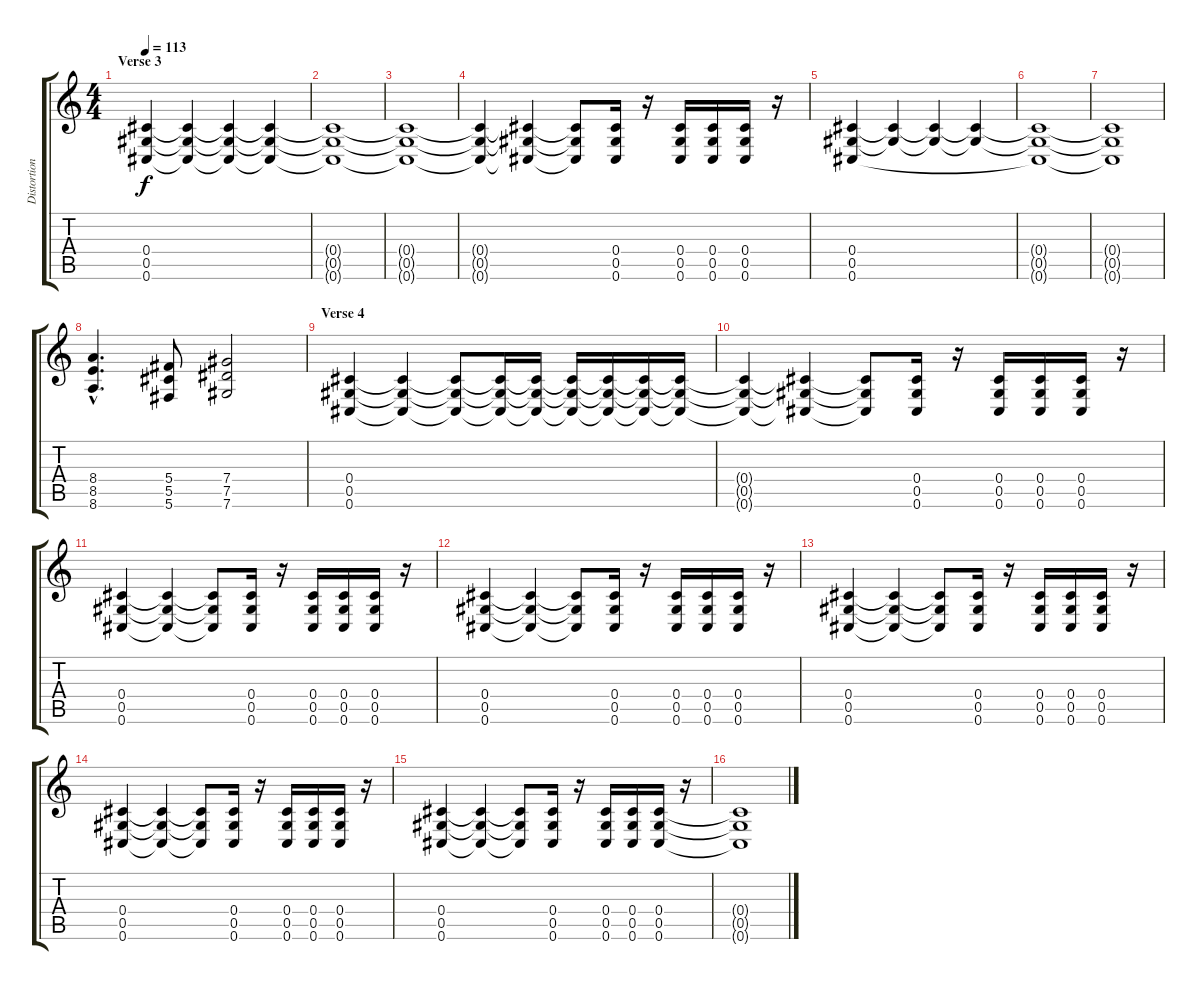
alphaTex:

\track ("Distortion 2" "Distortion") {instrument distortionguitar}
\staff {score tabs}
\tuning (Eb4 Bb3 Gb3 Db3 Ab2 Db2) {hide}
\ts (4 4)
\section ("" "Verse 3")
\tempo 113
\clef g2
\ks c
(0.4 0.5 0.6).4{dy f} (0.4{t} 0.5{t} 0.6{t}).4 (0.4{t} 0.5{t} 0.6{t}).4 (0.4{t} 0.5{t} 0.6{t}).4 |
(0.4{t} 0.5{t} 0.6{t}).1 |
(0.4{t} 0.5{t} 0.6{t}).1 |
(0.4{t} 0.5{t} 0.6{t}).4 (0.4{t} 0.5{t} 0.6{t}).4 (0.4{t} 0.5{t} 0.6{t}).8 (0.4 0.5 0.6).16 r.16 (0.4 0.5 0.6).16 (0.4 0.5 0.6).16 (0.4 0.5 0.6).16 r.16 |
(0.4 0.5 0.6).4 (0.4{t} 0.5{t}).4 (0.4{t} 0.5{t}).4 (0.4{t} 0.5{t}).4 |
(0.4{t} 0.5{t} 0.6{t}).1 |
(0.4{t} 0.5{t} 0.6{t}).1 |
(8.4{hac} 8.5{hac} 8.6{hac}).4{d} (5.4 5.5 5.6).8 (7.4 7.5 7.6).2 |
\section ("" "Verse 4")
(0.4 0.5 0.6).4 (0.4{t} 0.5{t} 0.6{t}).4 (0.4{t} 0.5{t} 0.6{t}).8 (0.4{t} 0.5{t} 0.6{t}).16 (0.4{t} 0.5{t} 0.6{t}).16 (0.4{t} 0.5{t} 0.6{t}).16 (0.4{t} 0.5{t} 0.6{t}).16 (0.4{t} 0.5{t} 0.6{t}).16 (0.4{t} 0.5{t} 0.6{t}).16 |
(0.4{t} 0.5{t} 0.6{t}).4 (0.4{t} 0.5{t} 0.6{t}).4 (0.4{t} 0.5{t} 0.6{t}).8 (0.4 0.5 0.6).16 r.16 (0.4 0.5 0.6).16 (0.4 0.5 0.6).16 (0.4 0.5 0.6).16 r.16 |
(0.4 0.5 0.6).4 (0.4{t} 0.5{t} 0.6{t}).4 (0.4{t} 0.5{t} 0.6{t}).8 (0.4 0.5 0.6).16 r.16 (0.4 0.5 0.6).16 (0.4 0.5 0.6).16 (0.4 0.5 0.6).16 r.16 |
(0.4 0.5 0.6).4 (0.4{t} 0.5{t} 0.6{t}).4 (0.4{t} 0.5{t} 0.6{t}).8 (0.4 0.5 0.6).16 r.16 (0.4 0.5 0.6).16 (0.4 0.5 0.6).16 (0.4 0.5 0.6).16 r.16 |
(0.4 0.5 0.6).4 (0.4{t} 0.5{t} 0.6{t}).4 (0.4{t} 0.5{t} 0.6{t}).8 (0.4 0.5 0.6).16 r.16 (0.4 0.5 0.6).16 (0.4 0.5 0.6).16 (0.4 0.5 0.6).16 r.16 |
(0.4 0.5 0.6).4 (0.4{t} 0.5{t} 0.6{t}).4 (0.4{t} 0.5{t} 0.6{t}).8 (0.4 0.5 0.6).16 r.16 (0.4 0.5 0.6).16 (0.4 0.5 0.6).16 (0.4 0.5 0.6).16 r.16 |
(0.4 0.5 0.6).4 (0.4{t} 0.5{t} 0.6{t}).4 (0.4{t} 0.5{t} 0.6{t}).8 (0.4 0.5 0.6).16 r.16 (0.4 0.5 0.6).16 (0.4 0.5 0.6).16 (0.4 0.5 0.6).16 r.16 |
(0.4{t} 0.5{t} 0.6{t}).1
